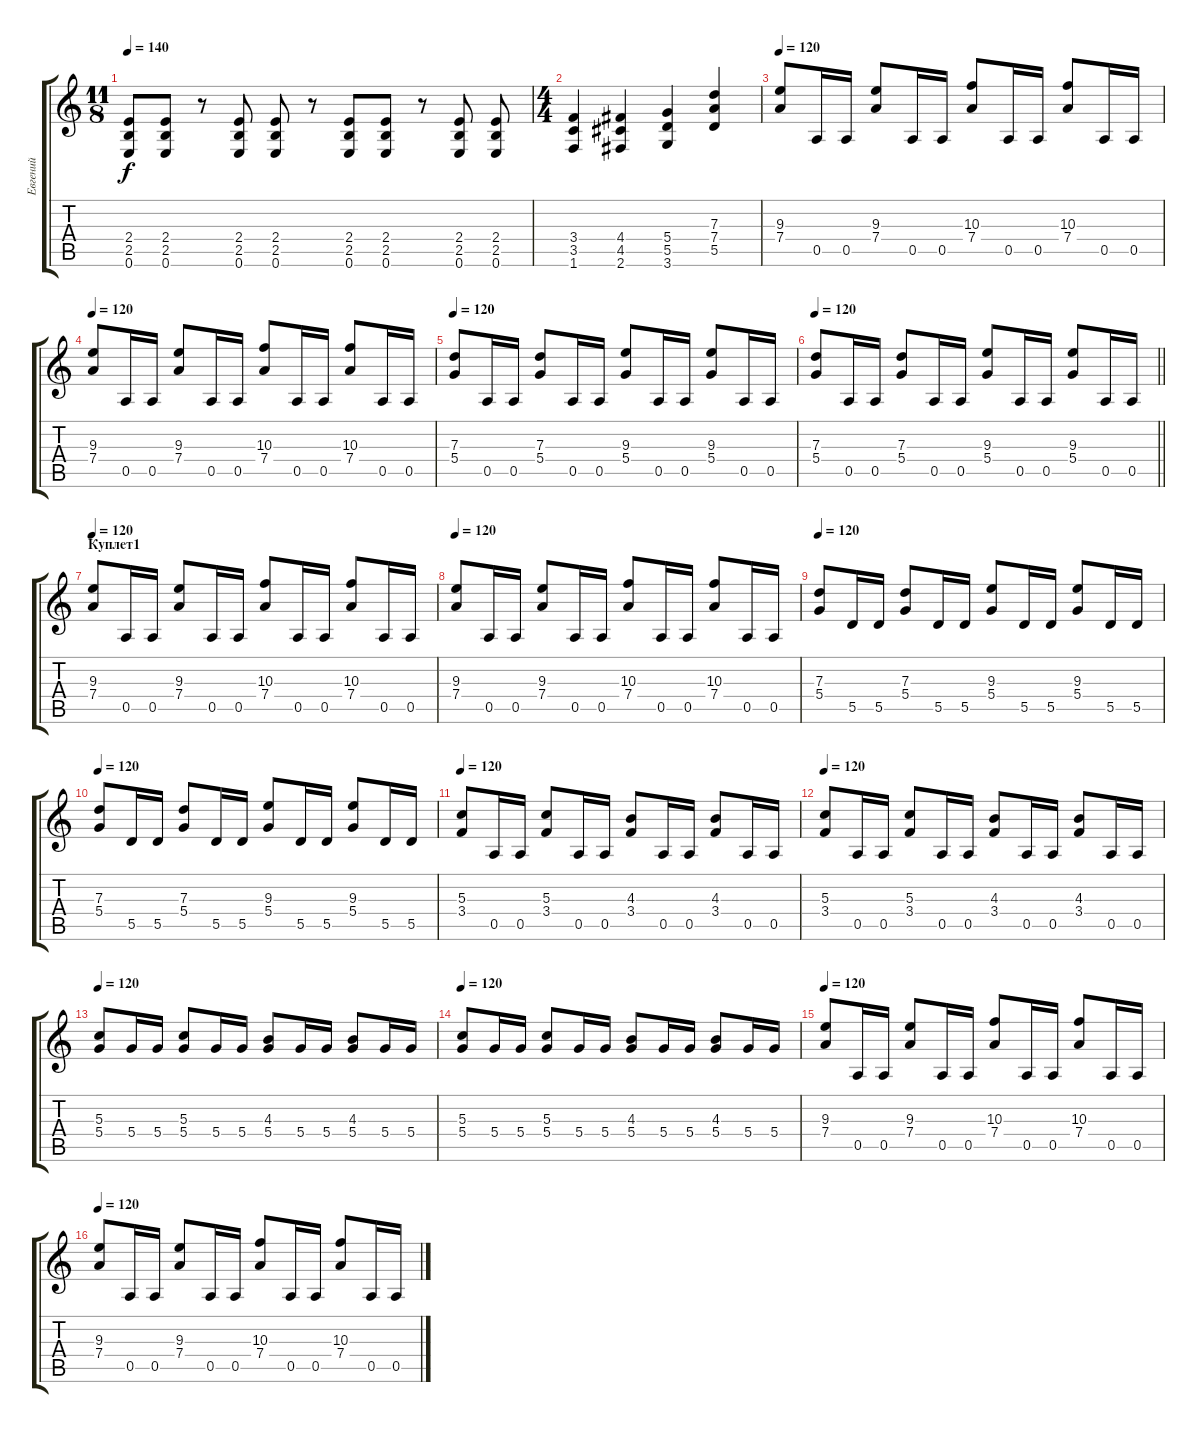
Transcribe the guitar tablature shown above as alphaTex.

\track ("Евгений" "Евгений") {instrument distortionguitar}
\staff {score tabs}
\tuning (E4 B3 G3 D3 A2 E2) {hide}
\ts (11 8)
\tempo 140
\clef g2
\ks c
(2.4 2.5 0.6).8{dy f} (2.4 2.5 0.6).8 r.8 (2.4 2.5 0.6).8 (2.4 2.5 0.6).8 r.8 (2.4 2.5 0.6).8 (2.4 2.5 0.6).8 r.8 (2.4 2.5 0.6).8 (2.4 2.5 0.6).8 |
\ts (4 4)
(3.4 3.5 1.6).4 (4.4 4.5 2.6).4 (5.4 5.5 3.6).4 (7.3 7.4 5.5).4 |
\tempo 120
(9.3 7.4).8 0.5.16 0.5.16 (9.3 7.4).8 0.5.16 0.5.16 (10.3 7.4).8 0.5.16 0.5.16 (10.3 7.4).8 0.5.16 0.5.16 |
\tempo 120
(9.3 7.4).8 0.5.16 0.5.16 (9.3 7.4).8 0.5.16 0.5.16 (10.3 7.4).8 0.5.16 0.5.16 (10.3 7.4).8 0.5.16 0.5.16 |
\tempo 120
(7.3 5.4).8 0.5.16 0.5.16 (7.3 5.4).8 0.5.16 0.5.16 (9.3 5.4).8 0.5.16 0.5.16 (9.3 5.4).8 0.5.16 0.5.16 |
\tempo 120
\barLineRight lightlight
(7.3 5.4).8 0.5.16 0.5.16 (7.3 5.4).8 0.5.16 0.5.16 (9.3 5.4).8 0.5.16 0.5.16 (9.3 5.4).8 0.5.16 0.5.16 |
\section ("" "Куплет1")
\tempo 120
(9.3 7.4).8 0.5.16 0.5.16 (9.3 7.4).8 0.5.16 0.5.16 (10.3 7.4).8 0.5.16 0.5.16 (10.3 7.4).8 0.5.16 0.5.16 |
\tempo 120
(9.3 7.4).8 0.5.16 0.5.16 (9.3 7.4).8 0.5.16 0.5.16 (10.3 7.4).8 0.5.16 0.5.16 (10.3 7.4).8 0.5.16 0.5.16 |
\tempo 120
(7.3 5.4).8 5.5.16 5.5.16 (7.3 5.4).8 5.5.16 5.5.16 (9.3 5.4).8 5.5.16 5.5.16 (9.3 5.4).8 5.5.16 5.5.16 |
\tempo 120
(7.3 5.4).8 5.5.16 5.5.16 (7.3 5.4).8 5.5.16 5.5.16 (9.3 5.4).8 5.5.16 5.5.16 (9.3 5.4).8 5.5.16 5.5.16 |
\tempo 120
(5.3 3.4).8 0.5.16 0.5.16 (5.3 3.4).8 0.5.16 0.5.16 (4.3 3.4).8 0.5.16 0.5.16 (4.3 3.4).8 0.5.16 0.5.16 |
\tempo 120
(5.3 3.4).8 0.5.16 0.5.16 (5.3 3.4).8 0.5.16 0.5.16 (4.3 3.4).8 0.5.16 0.5.16 (4.3 3.4).8 0.5.16 0.5.16 |
\tempo 120
(5.3 5.4).8 5.4.16 5.4.16 (5.3 5.4).8 5.4.16 5.4.16 (4.3 5.4).8 5.4.16 5.4.16 (4.3 5.4).8 5.4.16 5.4.16 |
\tempo 120
(5.3 5.4).8 5.4.16 5.4.16 (5.3 5.4).8 5.4.16 5.4.16 (4.3 5.4).8 5.4.16 5.4.16 (4.3 5.4).8 5.4.16 5.4.16 |
\tempo 120
(9.3 7.4).8 0.5.16 0.5.16 (9.3 7.4).8 0.5.16 0.5.16 (10.3 7.4).8 0.5.16 0.5.16 (10.3 7.4).8 0.5.16 0.5.16 |
\tempo 120
(9.3 7.4).8 0.5.16 0.5.16 (9.3 7.4).8 0.5.16 0.5.16 (10.3 7.4).8 0.5.16 0.5.16 (10.3 7.4).8 0.5.16 0.5.16
